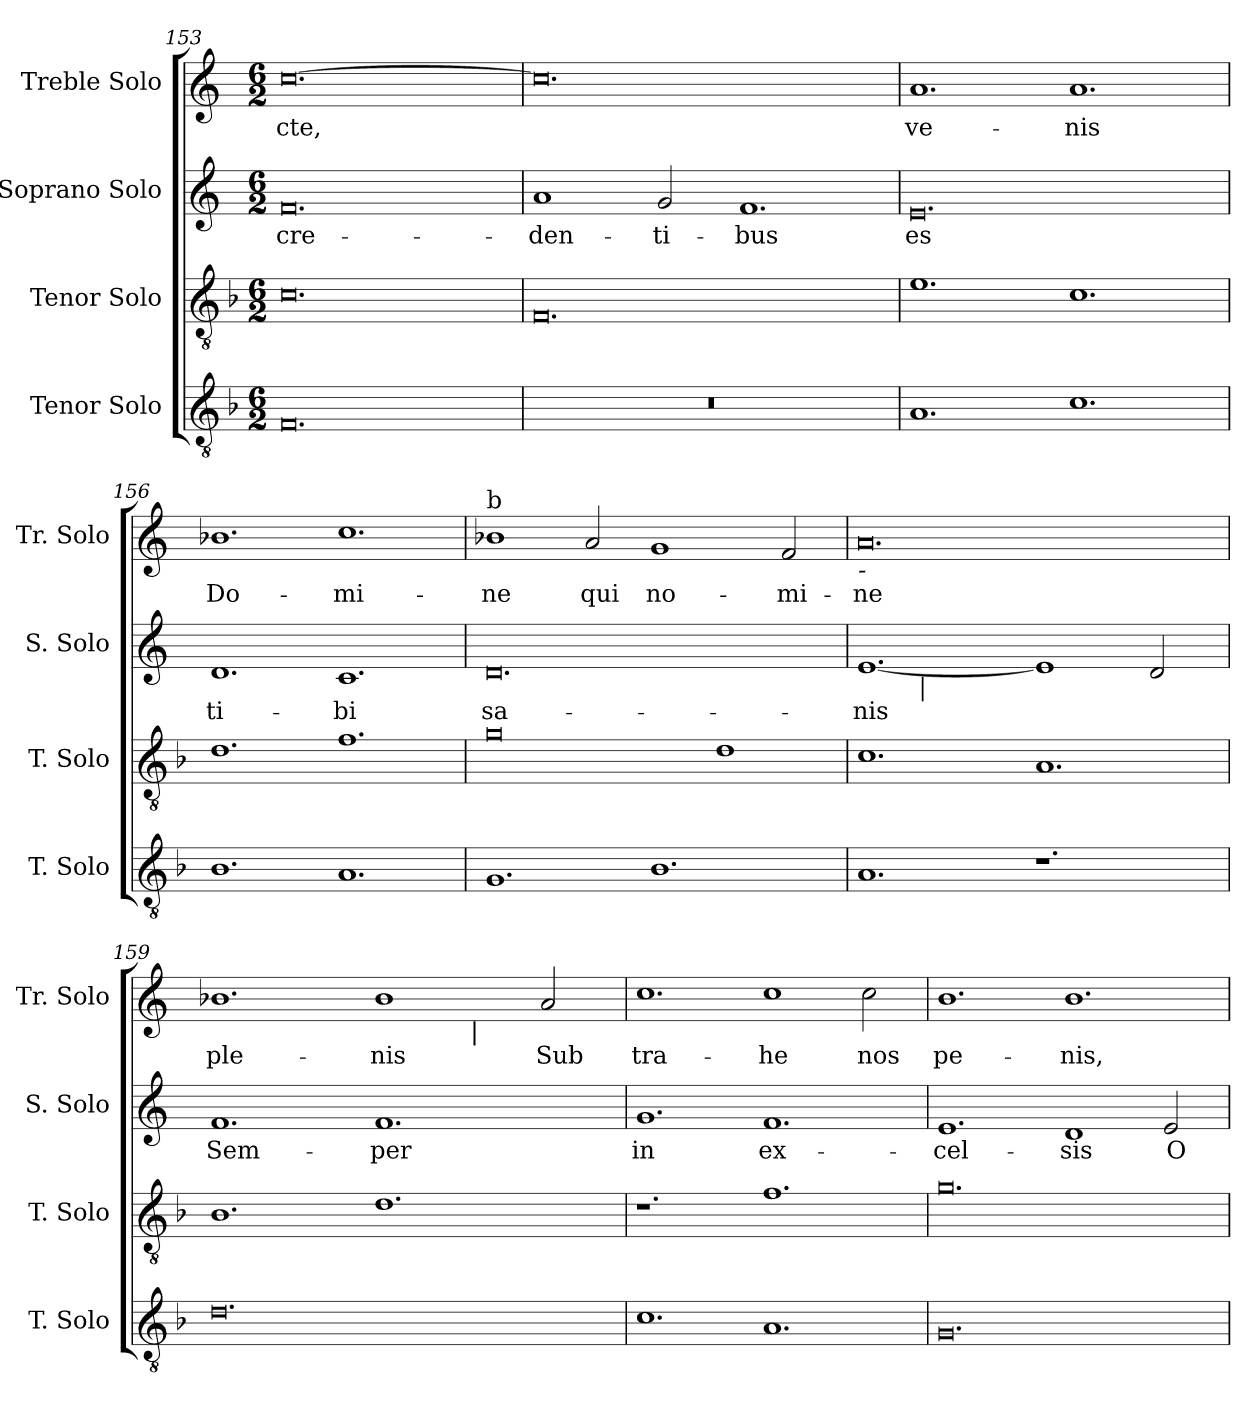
**kern	**kern	**kern	**text	**kern	**text
*part4	*part3	*part2	*part2	*part1	*part1
*staff4	*staff3	*staff2	*staff2	*staff1	*staff1
*I"Tenor Solo	*I"Tenor Solo	*I"Soprano Solo	*	*I"Treble Solo	*
*I'T. Solo	*I'T. Solo	*I'S. Solo	*	*I'Tr. Solo	*
*clefGv2	*clefGv2	*clefG2	*	*clefG2	*
*ITrd7c12	*ITrd7c12	*	*	*	*
*k[b-]	*k[b-]	*k[]	*	*k[]	*
*F:	*F:	*C:	*	*C:	*
*M6/2	*M6/2	*M6/2	*	*M6/2	*
=153	=153	=153	=153	=153	=153
!	!	!	!LO:LY:b:color=#000000	!	!
!	!	!	!	!	!LO:LY:b:color=#000000
0.FFi	0.Ci	0.fi	cre-	[>0.cci	-cte,
=154	=154	=154	=154	=154	=154
!LO:N:vis=1	!	!	!	!	!
!	!	!	!LO:LY:b:color=#000000	!	!
0.r	0.FFi	1ai	-den-	0.cci]	.
!	!	!	!LO:LY:b:color=#000000	!	!
.	.	2gi/	-ti-	.	.
!	!	!	!LO:LY:b:color=#000000	!	!
.	.	1.fi	-bus	.	.
=155	=155	=155	=155	=155	=155
!	!	!	!LO:LY:b:color=#000000	!	!
!	!	!	!	!	!LO:LY:b:color=#000000
1.AAi	1.Ei	0.ei	es	1.ai	ve-
!	!	!	!	!	!LO:LY:b:color=#000000
1.Ci	1.Ci	.	.	1.ai	-nis
=156	=156	=156	=156	=156	=156
!	!	!	!LO:LY:b:color=#000000	!	!
!	!	!	!	!	!LO:LY:b:color=#000000
1.BB-i	1.Di	1.di	ti-	1.b-Xi	Do-
!	!	!	!LO:LY:b:color=#000000	!	!
!	!	!	!	!	!LO:LY:b:color=#000000
1.AAi	1.Fi	1.ci	-bi	1.cci	-mi-
=157	=157	=157	=157	=157	=157
!	!	!	!LO:LY:b:color=#000000	!	!
!	!	!	!	!LO:TX:a:t=b	!
!	!	!	!	!	!LO:LY:b:color=#000000
1.GGi	0Gi	0.di	sa-	1b-i	-ne
!	!	!	!	!	!LO:LY:b:color=#000000
.	.	.	.	2ai/	qui
!	!	!	!	!	!LO:LY:b:color=#000000
1.BB-i	.	.	.	1gi	no-
.	1Di	.	.	.	.
!	!	!	!	!	!LO:LY:b:color=#000000
.	.	.	.	2fi/	-mi-
!!LO:LB:g=z
=158	=158	=158	=158	=158	=158
!	!	!	!LO:LY:b:color=#000000	!	!
!	!	!	!	!LO:TX:b:i:t=-	!
!	!	!LO:TX:b:i:t=-	!	!	!
!	!	!	!	!	!LO:LY:b:color=#000000
*	*	*^	*	*	*
1.AAi	1.Ci	[<1.ei	4..ryy	-nis	0.ai	-ne
!	!	!	!LO:TX:b:i:t=|	!	!	!
.	.	.	1ryy	.	.	.
.	.	.	1ryy	.	.	.
1.r	1.AAi	1ei]	.	.	.	.
.	.	.	2ryy	.	.	.
.	.	2di/	.	.	.	.
.	.	.	16ryy	.	.	.
*	*	*v	*v	*	*	*
=159	=159	=159	=159	=159	=159
*	*	*^	*	*	*
!	!	!	!	!LO:LY:b:color=#000000	!	!
*	*	*v	*v	*	*	*
*	*	*^	*	*	*
!	!	!	!	!	!LO:TX:a:t=b	!
!	!	!	!	!	!	!LO:LY:b:color=#000000
*	*	*v	*v	*	*^	*
0.Di	1.BB-i	1.fi	Sem-	1.b-i	1ryy	ple-
.	.	.	.	.	2ryy	.
!	!	!	!LO:LY:b:color=#000000	!	!	!
!	!	!	!	!	!	!LO:LY:b:color=#000000
.	1.Di	1.fi	-per	1b-i	4ryy	-nis
.	.	.	.	.	8ryy	.
.	.	.	.	.	32ryy	.
.	.	.	.	.	64ryy	.
.	.	.	.	.	256ryy	.
.	.	.	.	.	1024ryy	.
!	!	!	!	!	!LO:TX:b:i:t=|	!
.	.	.	.	.	1ryy	.
!	!	!	!	!	!	!LO:LY:b:color=#000000
.	.	.	.	2ai/	.	Sub
.	.	.	.	.	16ryy	.
.	.	.	.	.	128ryy	.
.	.	.	.	.	512.ryy	.
*	*	*	*	*v	*v	*
=160	=160	=160	=160	=160	=160
*	*	*	*	*^	*
!	!	!	!LO:LY:b:color=#000000	!	!	!
*	*	*	*	*v	*v	*
*	*	*	*	*^	*
!	!	!	!	!	!	!LO:LY:b:color=#000000
*	*	*	*	*v	*v	*
1.Ci	1.r	1.gi	in	1.cci	tra-
!	!	!	!LO:LY:b:color=#000000	!	!
!	!	!	!	!	!LO:LY:b:color=#000000
1.AAi	1.Fi	1.fi	ex-	1cci	-he
!	!	!	!	!	!LO:LY:b:color=#000000
.	.	.	.	2cci\	nos
=161	=161	=161	=161	=161	=161
!	!	!	!LO:LY:b:color=#000000	!	!
!	!	!	!	!	!LO:LY:b:color=#000000
0.GGi	0.Gi	1.ei	-cel-	1.bi	pe-
!	!	!	!LO:LY:b:color=#000000	!	!
!	!	!	!	!	!LO:LY:b:color=#000000
.	.	1di	-sis	1.bi	-nis,
!	!	!	!LO:LY:b:color=#000000	!	!
.	.	2ei/	O-	.	.
=	=	=	=	=	=
*-	*-	*-	*-	*-	*-
